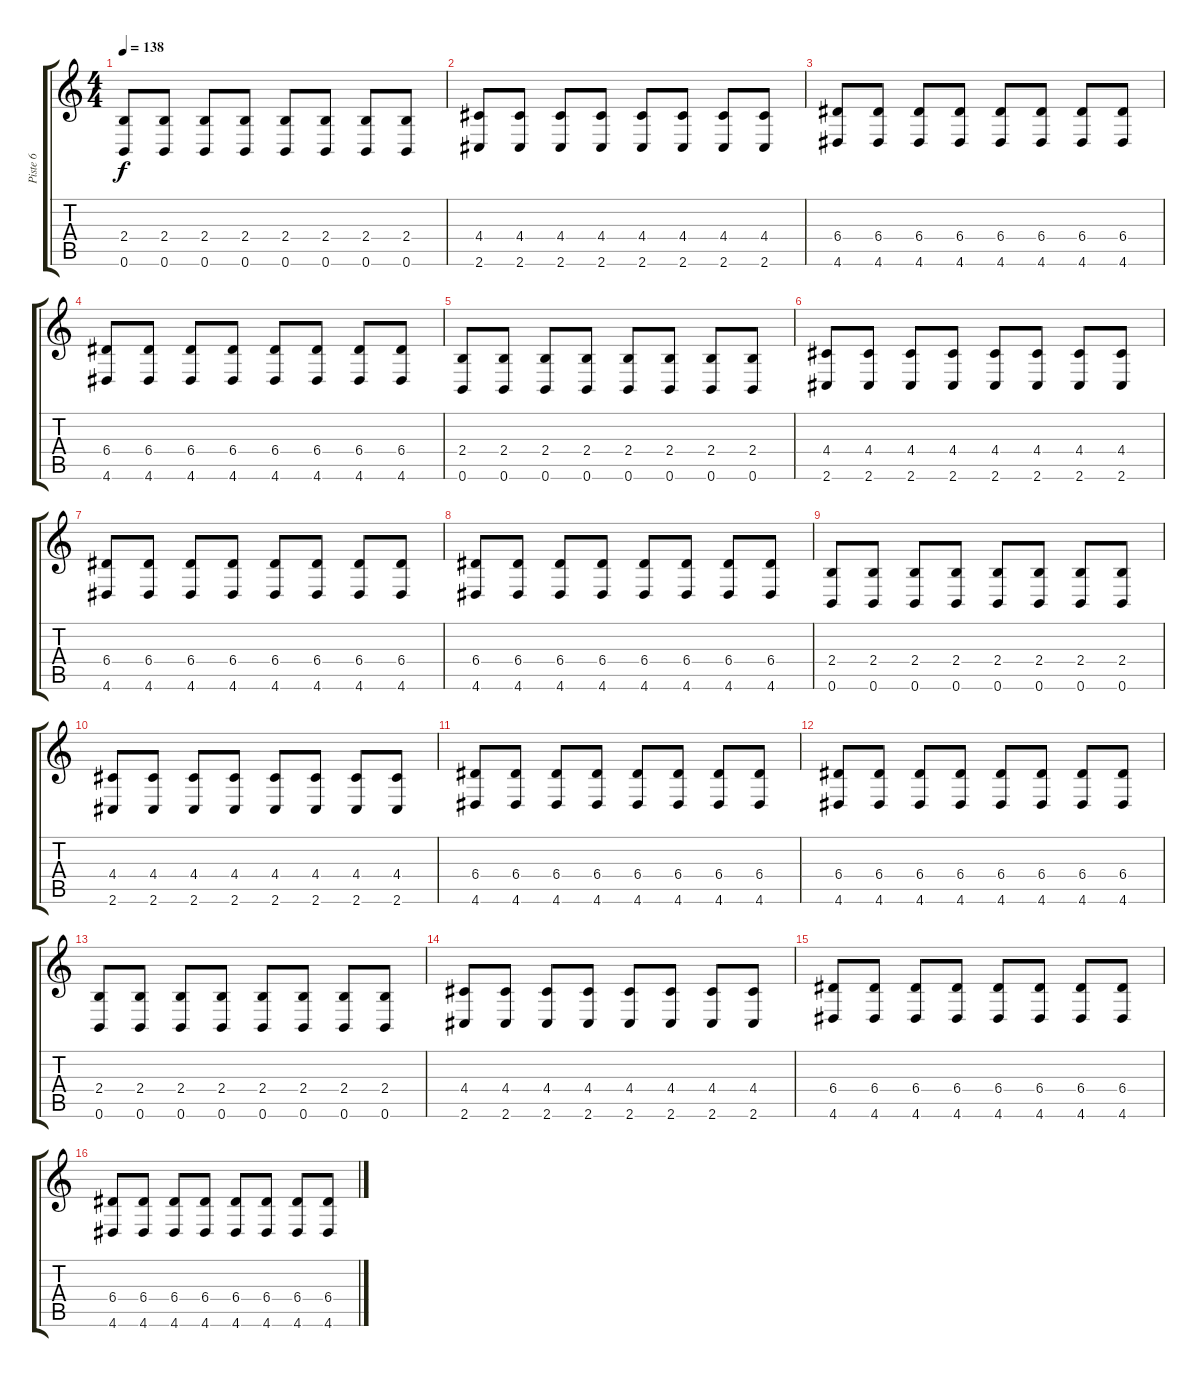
\track ("Piste 6" "Piste 6") {instrument electricbassfinger}
\staff {score tabs}
\tuning (B3 Gb3 D3 A2 E2 B1) {hide}
\ts (4 4)
\tempo 138
\clef g2
\ks c
(2.4 0.6).8{dy f} (2.4 0.6).8 (2.4 0.6).8 (2.4 0.6).8 (2.4 0.6).8 (2.4 0.6).8 (2.4 0.6).8 (2.4 0.6).8 |
(4.4 2.6).8 (4.4 2.6).8 (4.4 2.6).8 (4.4 2.6).8 (4.4 2.6).8 (4.4 2.6).8 (4.4 2.6).8 (4.4 2.6).8 |
(6.4 4.6).8 (6.4 4.6).8 (6.4 4.6).8 (6.4 4.6).8 (6.4 4.6).8 (6.4 4.6).8 (6.4 4.6).8 (6.4 4.6).8 |
(6.4 4.6).8 (6.4 4.6).8 (6.4 4.6).8 (6.4 4.6).8 (6.4 4.6).8 (6.4 4.6).8 (6.4 4.6).8 (6.4 4.6).8 |
(2.4 0.6).8 (2.4 0.6).8 (2.4 0.6).8 (2.4 0.6).8 (2.4 0.6).8 (2.4 0.6).8 (2.4 0.6).8 (2.4 0.6).8 |
(4.4 2.6).8 (4.4 2.6).8 (4.4 2.6).8 (4.4 2.6).8 (4.4 2.6).8 (4.4 2.6).8 (4.4 2.6).8 (4.4 2.6).8 |
(6.4 4.6).8 (6.4 4.6).8 (6.4 4.6).8 (6.4 4.6).8 (6.4 4.6).8 (6.4 4.6).8 (6.4 4.6).8 (6.4 4.6).8 |
(6.4 4.6).8 (6.4 4.6).8 (6.4 4.6).8 (6.4 4.6).8 (6.4 4.6).8 (6.4 4.6).8 (6.4 4.6).8 (6.4 4.6).8 |
(2.4 0.6).8 (2.4 0.6).8 (2.4 0.6).8 (2.4 0.6).8 (2.4 0.6).8 (2.4 0.6).8 (2.4 0.6).8 (2.4 0.6).8 |
(4.4 2.6).8 (4.4 2.6).8 (4.4 2.6).8 (4.4 2.6).8 (4.4 2.6).8 (4.4 2.6).8 (4.4 2.6).8 (4.4 2.6).8 |
(6.4 4.6).8 (6.4 4.6).8 (6.4 4.6).8 (6.4 4.6).8 (6.4 4.6).8 (6.4 4.6).8 (6.4 4.6).8 (6.4 4.6).8 |
(6.4 4.6).8 (6.4 4.6).8 (6.4 4.6).8 (6.4 4.6).8 (6.4 4.6).8 (6.4 4.6).8 (6.4 4.6).8 (6.4 4.6).8 |
(2.4 0.6).8 (2.4 0.6).8 (2.4 0.6).8 (2.4 0.6).8 (2.4 0.6).8 (2.4 0.6).8 (2.4 0.6).8 (2.4 0.6).8 |
(4.4 2.6).8 (4.4 2.6).8 (4.4 2.6).8 (4.4 2.6).8 (4.4 2.6).8 (4.4 2.6).8 (4.4 2.6).8 (4.4 2.6).8 |
(6.4 4.6).8 (6.4 4.6).8 (6.4 4.6).8 (6.4 4.6).8 (6.4 4.6).8 (6.4 4.6).8 (6.4 4.6).8 (6.4 4.6).8 |
(6.4 4.6).8 (6.4 4.6).8 (6.4 4.6).8 (6.4 4.6).8 (6.4 4.6).8 (6.4 4.6).8 (6.4 4.6).8 (6.4 4.6).8
